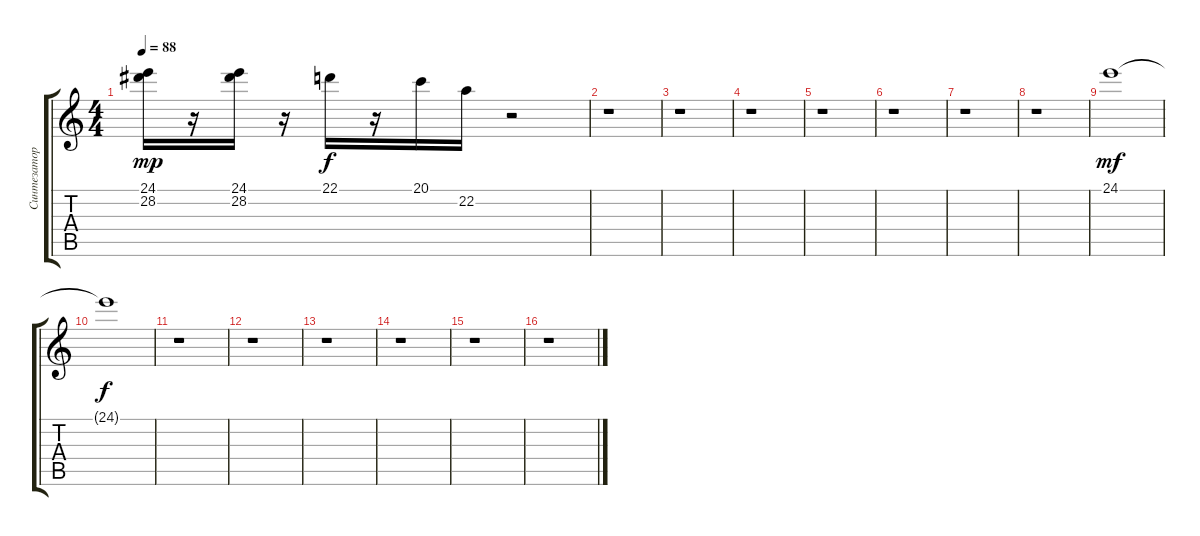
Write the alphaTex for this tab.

\track ("Синтезатор" "Синтезатор") {instrument rockorgan}
\staff {score tabs}
\tuning (E4 B3 G3 D3 A2 E2) {hide}
\ts (4 4)
\tempo 88
\clef g2
\ks c
(24.1 28.2).16{dy mp} r.16 (24.1 28.2).16 r.16 22.1.16{dy f} r.16 20.1.16 22.2.16 r.2 |
r.1 |
r.1 |
r.1 |
r.1 |
r.1 |
r.1 |
r.1 |
24.1.1{dy mf} |
24.1{t}.1{dy f} |
r.1 |
r.1 |
r.1 |
r.1 |
r.1 |
r.1
